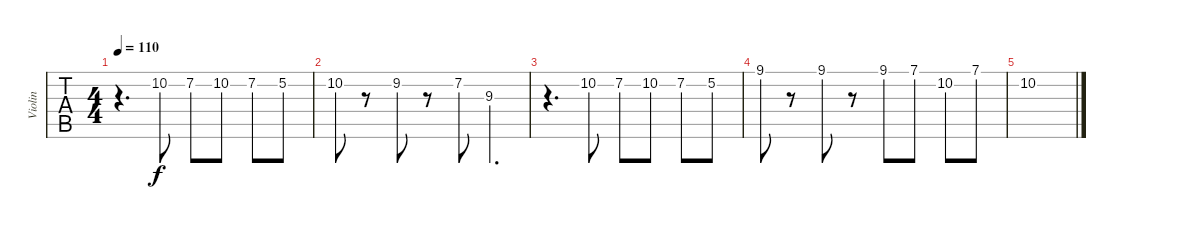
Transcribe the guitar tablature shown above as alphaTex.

\track ("Violin" "Violin") {instrument violin}
\staff {tabs}
\tuning (E4 B3 G3 D3 A2 E2) {hide}
\ts (4 4)
\tempo 110
\clef g2
\ks c
r.4{d dy f} 10.2.8 7.2.8 10.2.8 7.2.8 5.2.8 |
10.2.8 r.8 9.2.8 r.8 7.2.8 9.3.4{d} |
r.4{d} 10.2.8 7.2.8 10.2.8 7.2.8 5.2.8 |
9.1.8 r.8 9.1.8 r.8 9.1.8 7.1.8 10.2.8 7.1.8 |
10.2.1
